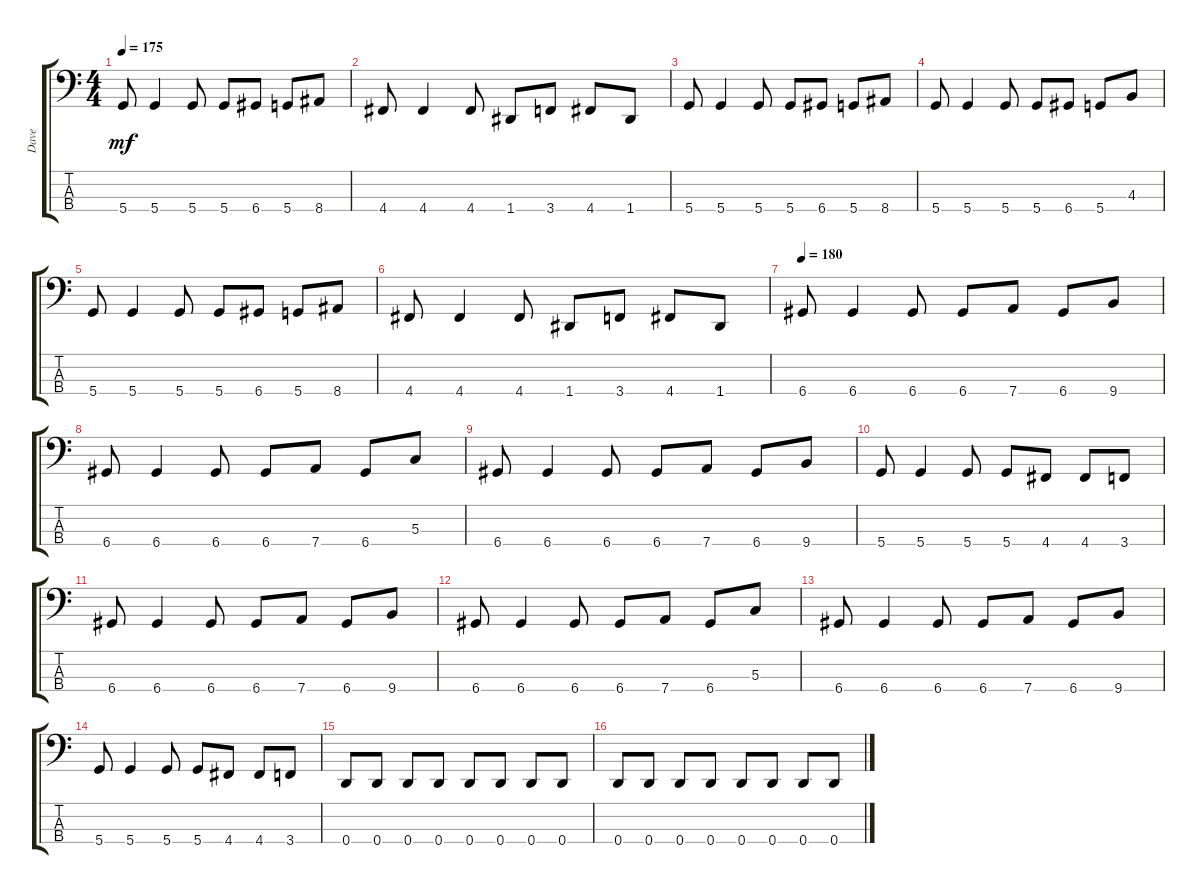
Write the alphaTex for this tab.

\track ("Dave" "Dave") {instrument electricbasspick}
\staff {score tabs}
\tuning (F2 C2 G1 D1) {hide}
\ts (4 4)
\tempo 175
\clef f4
\ks c
5.4.8{dy mf} 5.4.4 5.4.8 5.4.8 6.4.8 5.4.8 8.4.8 |
4.4.8 4.4.4 4.4.8 1.4.8 3.4.8 4.4.8 1.4.8 |
5.4.8 5.4.4 5.4.8 5.4.8 6.4.8 5.4.8 8.4.8 |
5.4.8 5.4.4 5.4.8 5.4.8 6.4.8 5.4.8 4.3.8 |
5.4.8 5.4.4 5.4.8 5.4.8 6.4.8 5.4.8 8.4.8 |
4.4.8 4.4.4 4.4.8 1.4.8 3.4.8 4.4.8 1.4.8 |
\tempo 180
6.4.8 6.4.4 6.4.8 6.4.8 7.4.8 6.4.8 9.4.8 |
6.4.8 6.4.4 6.4.8 6.4.8 7.4.8 6.4.8 5.3.8 |
6.4.8 6.4.4 6.4.8 6.4.8 7.4.8 6.4.8 9.4.8 |
5.4.8 5.4.4 5.4.8 5.4.8 4.4.8 4.4.8 3.4.8 |
6.4.8 6.4.4 6.4.8 6.4.8 7.4.8 6.4.8 9.4.8 |
6.4.8 6.4.4 6.4.8 6.4.8 7.4.8 6.4.8 5.3.8 |
6.4.8 6.4.4 6.4.8 6.4.8 7.4.8 6.4.8 9.4.8 |
5.4.8 5.4.4 5.4.8 5.4.8 4.4.8 4.4.8 3.4.8 |
0.4.8 0.4.8 0.4.8 0.4.8 0.4.8 0.4.8 0.4.8 0.4.8 |
0.4.8 0.4.8 0.4.8 0.4.8 0.4.8 0.4.8 0.4.8 0.4.8
